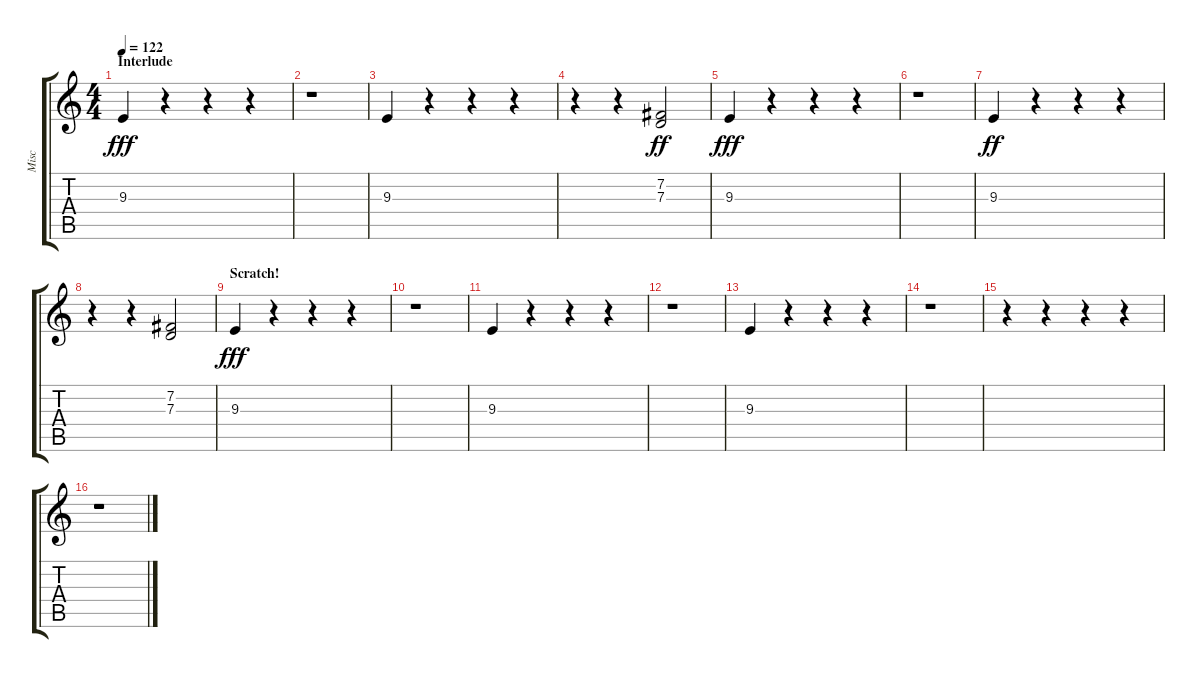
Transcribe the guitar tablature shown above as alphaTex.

\track ("Misc" "Misc") {instrument tubularbells}
\staff {score tabs}
\tuning (E4 B3 G3 D3 A2 E2) {hide}
\ts (4 4)
\section ("" "Interlude")
\tempo 122
\clef g2
\ks c
9.3.4{dy fff instrument tubularbells} r.4 r.4 r.4 |
r.1 |
9.3.4{instrument tubularbells} r.4 r.4 r.4 |
r.4 r.4 (7.2 7.3).2{dy ff instrument reversecymbal} |
9.3.4{dy fff instrument tubularbells} r.4 r.4 r.4 |
r.1 |
9.3.4{dy ff instrument tubularbells} r.4 r.4 r.4 |
r.4 r.4 (7.2 7.3).2{instrument reversecymbal} |
\section ("" "Scratch!")
9.3.4{dy fff instrument tubularbells} r.4 r.4 r.4 |
r.1 |
9.3.4{instrument tubularbells} r.4 r.4 r.4 |
r.1 |
9.3.4{instrument tubularbells} r.4 r.4 r.4 |
r.1 |
r.4{instrument tubularbells} r.4 r.4 r.4 |
r.1
